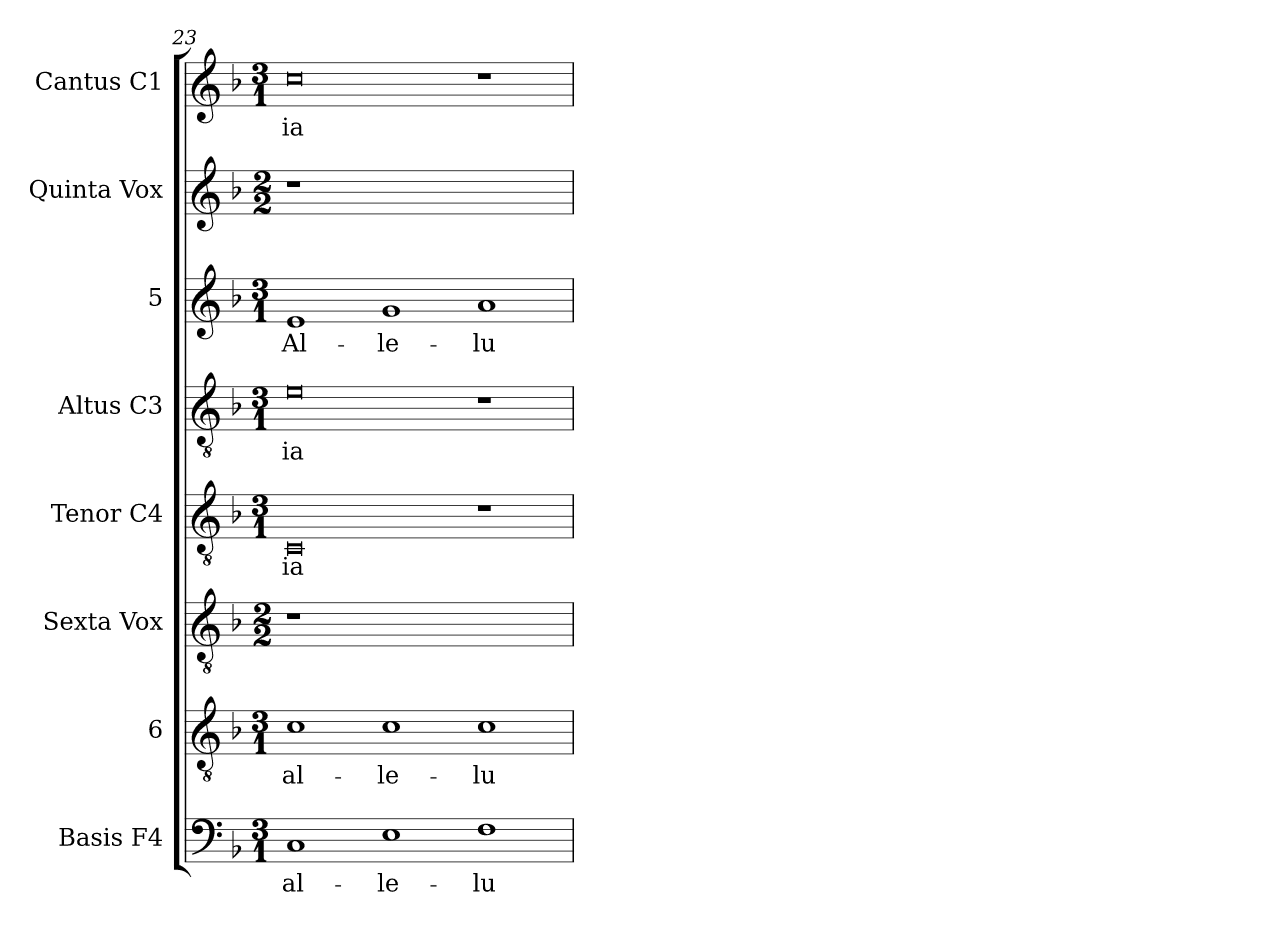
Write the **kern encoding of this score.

**kern	**text	**kern	**text	**kern	**kern	**text	**kern	**text	**kern	**text	**kern	**kern	**text
*part8	*part8	*part7	*part7	*part6	*part5	*part5	*part4	*part4	*part3	*part3	*part2	*part1	*part1
*staff8	*staff8	*staff7	*staff7	*staff6	*staff5	*staff5	*staff4	*staff4	*staff3	*staff3	*staff2	*staff1	*staff1
*I"Basis  F4	*	*I"6	*	*I"Sexta  Vox	*I"Tenor  C4	*	*I"Altus  C3	*	*I"5	*	*I"Quinta  Vox	*I"Cantus  C1	*
*I'B	*	*	*	*	*I'T	*	*I'A	*	*	*	*	*I'C	*
*clefF4	*	*clefGv2	*	*clefGv2	*clefGv2	*	*clefGv2	*	*clefG2	*	*clefG2	*clefG2	*
*k[b-]	*	*k[b-]	*	*k[b-]	*k[b-]	*	*k[b-]	*	*k[b-]	*	*k[b-]	*k[b-]	*
*F:	*	*F:	*	*F:	*F:	*	*F:	*	*F:	*	*F:	*F:	*
*M3/1	*	*M3/1	*	*M2/2	*M3/1	*	*M3/1	*	*M3/1	*	*M2/2	*M3/1	*
=23	=23	=23	=23	=23	=23	=23	=23	=23	=23	=23	=23	=23	=23
!	!LO:LY:b:cj	!	!LO:LY:b:cj	!	!	!LO:LY:b:cj	!	!LO:LY:b:cj	!	!LO:LY:b:cj	!	!	!LO:LY:b:cj
1C	al-	1c	al-	1r	0C	-ia	0e	-ia	1e	Al-	1r	0cc	-ia
!	!LO:LY:b:cj	!	!LO:LY:b:cj	!	!	!	!	!	!	!LO:LY:b:cj	!	!	!
1E	-le-	1c	-le-	0ryy	.	.	.	.	1g	-le-	0ryy	.	.
!	!LO:LY:b:cj	!	!LO:LY:b:cj	!	!	!	!	!	!	!LO:LY:b:cj	!	!	!
1F	-lu-	1c	-lu-	.	1r	.	1r	.	1a	-lu-	.	1r	.
=	=	=	=	=	=	=	=	=	=	=	=	=	=
*-	*-	*-	*-	*-	*-	*-	*-	*-	*-	*-	*-	*-	*-
